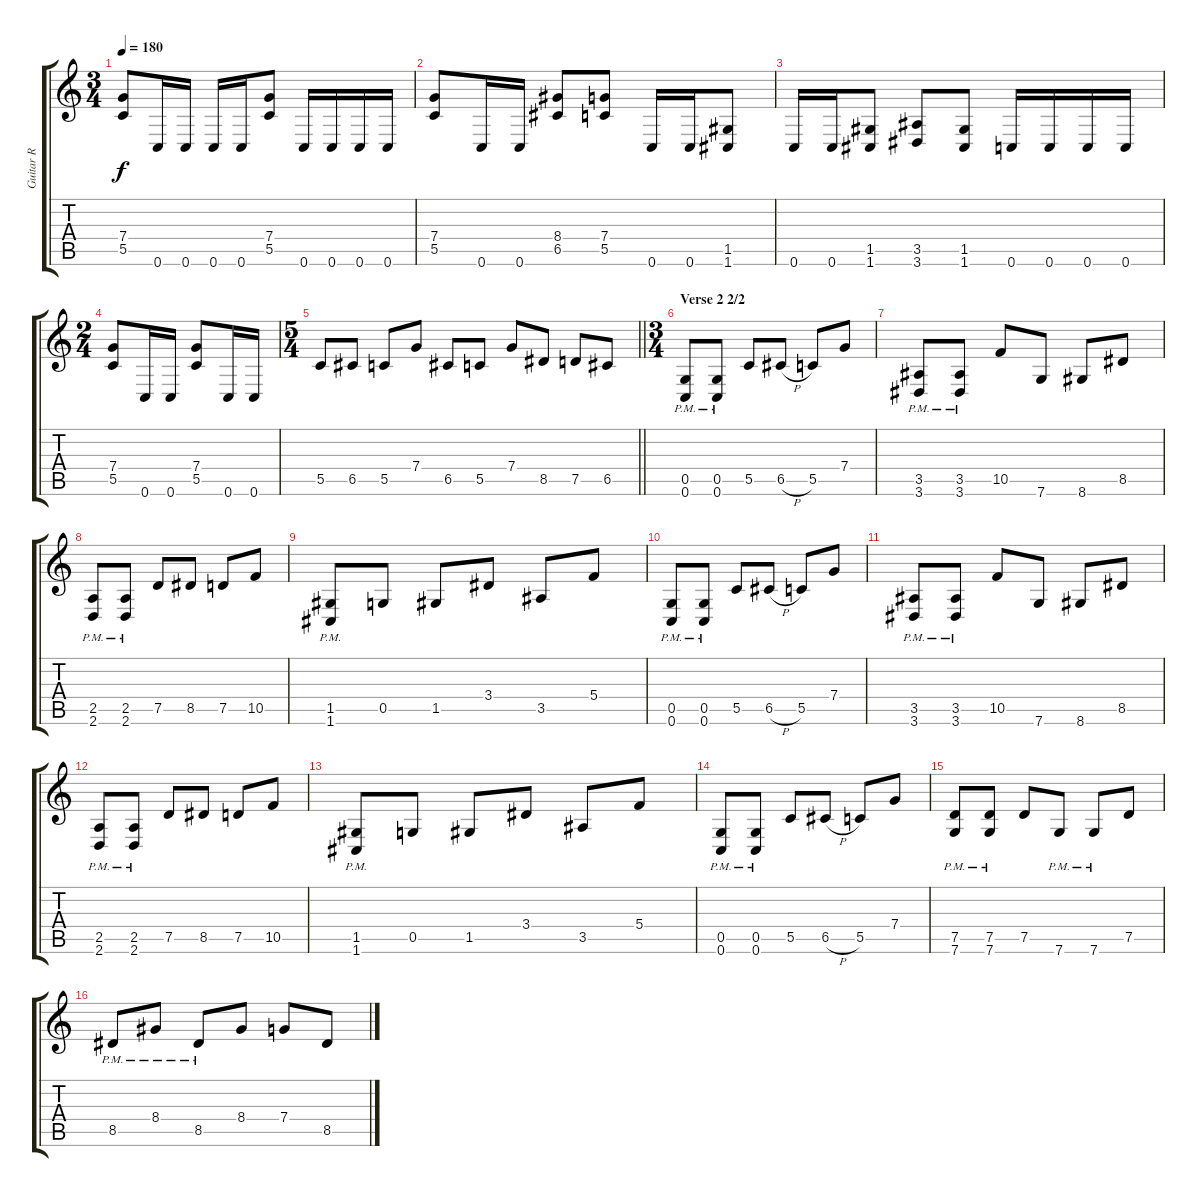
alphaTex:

\track ("Guitar R" "Guitar R") {instrument distortionguitar}
\staff {score tabs}
\tuning (D4 A3 F3 C3 G2 C2) {hide}
\ts (3 4)
\tempo 180
\clef g2
\ks c
(7.4 5.5).8{dy f} 0.6.16 0.6.16 0.6.16 0.6.16 (7.4 5.5).8 0.6.16 0.6.16 0.6.16 0.6.16 |
(7.4 5.5).8 0.6.16 0.6.16 (8.4 6.5).8 (7.4 5.5).8 0.6.16 0.6.16 (1.5 1.6).8 |
0.6.16 0.6.16 (1.5 1.6).8 (3.5 3.6).8 (1.5 1.6).8 0.6.16 0.6.16 0.6.16 0.6.16 |
\ts (2 4)
(7.4 5.5).8 0.6.16 0.6.16 (7.4 5.5).8 0.6.16 0.6.16 |
\ts (5 4)
\barLineRight lightlight
5.5.8 6.5.8 5.5.8 7.4.8 6.5.8 5.5.8 7.4.8 8.5.8 7.5.8 6.5.8 |
\ts (3 4)
\section ("" "Verse 2 2/2")
(0.5{pm} 0.6{pm}).8 (0.5{pm} 0.6{pm}).8 5.5.8 6.5{h}.8 5.5.8 7.4.8 |
(3.5{pm} 3.6{pm}).8 (3.5{pm} 3.6{pm}).8 10.5.8 7.6.8 8.6.8 8.5.8 |
(2.5{pm} 2.6{pm}).8 (2.5{pm} 2.6{pm}).8 7.5.8 8.5.8 7.5.8 10.5.8 |
(1.5{pm} 1.6{pm}).8 0.5.8 1.5.8 3.4.8 3.5.8 5.4.8 |
(0.5{pm} 0.6{pm}).8 (0.5{pm} 0.6{pm}).8 5.5.8 6.5{h}.8 5.5.8 7.4.8 |
(3.5{pm} 3.6{pm}).8 (3.5{pm} 3.6{pm}).8 10.5.8 7.6.8 8.6.8 8.5.8 |
(2.5{pm} 2.6{pm}).8 (2.5{pm} 2.6{pm}).8 7.5.8 8.5.8 7.5.8 10.5.8 |
(1.5{pm} 1.6{pm}).8 0.5.8 1.5.8 3.4.8 3.5.8 5.4.8 |
(0.5{pm} 0.6{pm}).8 (0.5{pm} 0.6{pm}).8 5.5.8 6.5{h}.8 5.5.8 7.4.8 |
(7.5{pm} 7.6{pm}).8 (7.5{pm} 7.6{pm}).8 7.5.8 7.6{pm}.8 7.6{pm}.8 7.5.8 |
8.5{pm}.8 8.4{pm}.8 8.5{pm}.8 8.4.8 7.4.8 8.5.8
